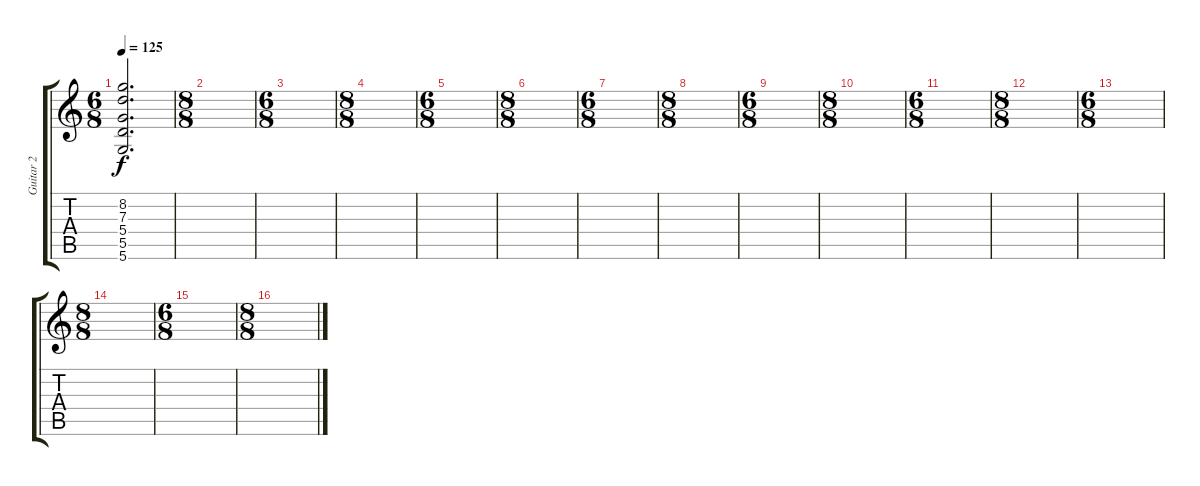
\track ("Guitar 2" "Guitar 2") {instrument distortionguitar}
\staff {score tabs}
\tuning (E4 B3 G3 D3 A2 D2) {hide}
\ts (6 8)
\tempo 125
\clef g2
\ks c
(8.2{t} 7.3{t} 5.4{t} 5.5{t} 5.6{t}).2{d dy f} |
\ts (8 8)
|
\ts (6 8)
|
\ts (8 8)
|
\ts (6 8)
|
\ts (8 8)
|
\ts (6 8)
|
\ts (8 8)
|
\ts (6 8)
|
\ts (8 8)
|
\ts (6 8)
|
\ts (8 8)
|
\ts (6 8)
|
\ts (8 8)
|
\ts (6 8)
|
\ts (8 8)
